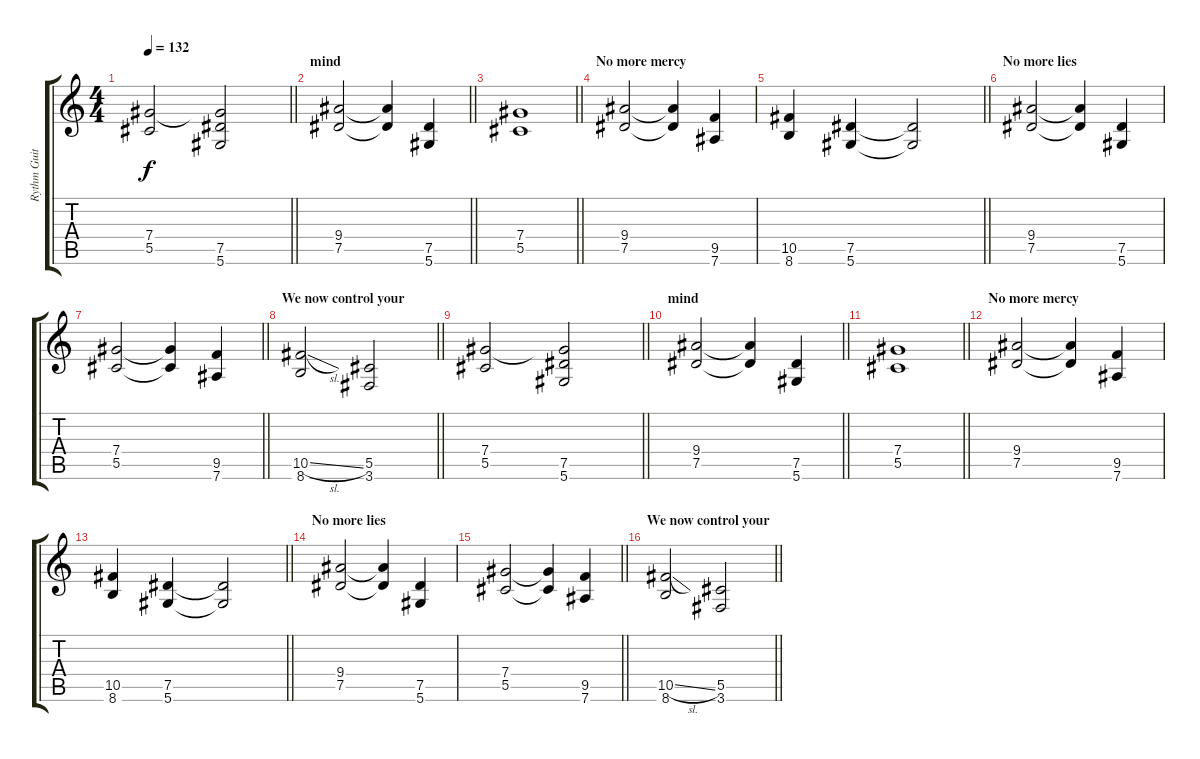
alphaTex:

\track ("Rythm Guitar" "Rythm Guit") {instrument distortionguitar}
\staff {score tabs}
\tuning (Eb4 Bb3 Gb3 Db3 Ab2 Eb2) {hide}
\ts (4 4)
\tempo 132
\clef g2
\barLineRight lightlight
\ks c
(7.4 5.5).2{dy f} (7.4{t} 7.5 5.6).2 |
\section ("" "mind")
\barLineRight lightlight
(9.4 7.5).2 (9.4{t} 7.5{t}).4 (7.5 5.6).4 |
\section ("" "")
\barLineRight lightlight
(7.4 5.5).1 |
\section ("" "No more mercy")
(9.4 7.5).2 (9.4{t} 7.5{t}).4 (9.5 7.6).4 |
\barLineRight lightlight
(10.5 8.6).4 (7.5 5.6).4 (7.5{t} 5.6{t}).2 |
\section ("" "No more lies")
(9.4 7.5).2 (9.4{t} 7.5{t}).4 (7.5 5.6).4 |
\barLineRight lightlight
(7.4 5.5).2 (7.4{t} 5.5{t}).4 (9.5 7.6).4 |
\section ("" "We now control your")
\barLineRight lightlight
(10.5{sl} 8.6).2 (5.5 3.6).2 |
\barLineRight lightlight
(7.4 5.5).2 (7.4{t} 7.5 5.6).2 |
\section ("" "mind")
\barLineRight lightlight
(9.4 7.5).2 (9.4{t} 7.5{t}).4 (7.5 5.6).4 |
\section ("" "")
\barLineRight lightlight
(7.4 5.5).1 |
\section ("" "No more mercy")
(9.4 7.5).2 (9.4{t} 7.5{t}).4 (9.5 7.6).4 |
\barLineRight lightlight
(10.5 8.6).4 (7.5 5.6).4 (7.5{t} 5.6{t}).2 |
\section ("" "No more lies")
(9.4 7.5).2 (9.4{t} 7.5{t}).4 (7.5 5.6).4 |
\barLineRight lightlight
(7.4 5.5).2 (7.4{t} 5.5{t}).4 (9.5 7.6).4 |
\section ("" "We now control your")
\barLineRight lightlight
(10.5{sl} 8.6).2 (5.5 3.6).2
